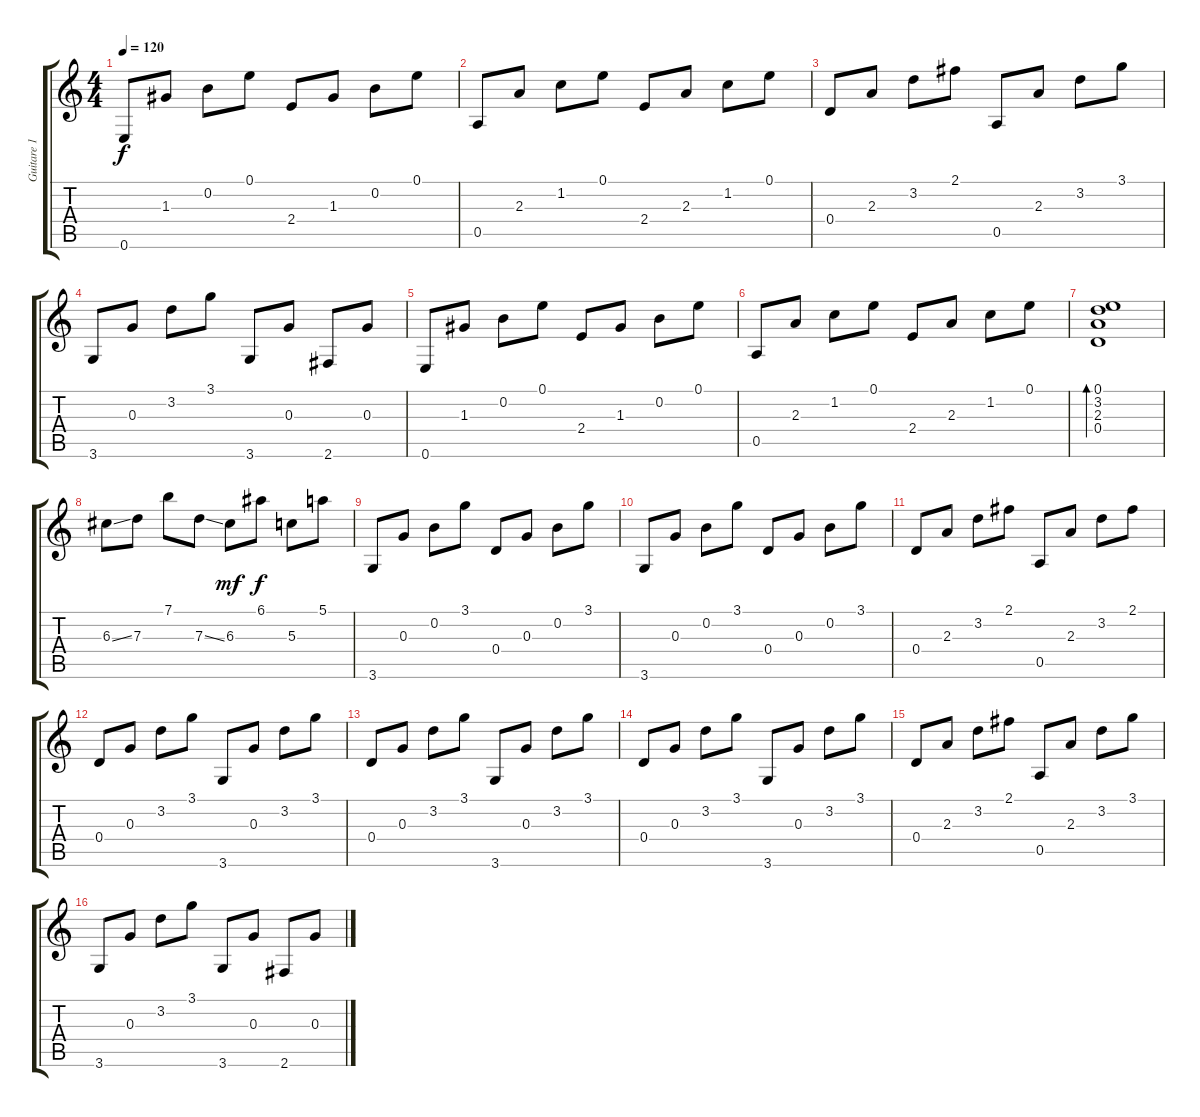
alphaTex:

\track ("Guitare 1" "Guitare 1") {instrument acousticguitarsteel}
\staff {score tabs}
\tuning (E4 B3 G3 D3 A2 E2) {hide}
\ts (4 4)
\tempo 120
\clef g2
\ks c
0.6.8{dy f} 1.3.8 0.2.8 0.1.8 2.4.8 1.3.8 0.2.8 0.1.8 |
0.5.8 2.3.8 1.2.8 0.1.8 2.4.8 2.3.8 1.2.8 0.1.8 |
0.4.8 2.3.8 3.2.8 2.1.8 0.5.8 2.3.8 3.2.8 3.1.8 |
3.6.8 0.3.8 3.2.8 3.1.8 3.6.8 0.3.8 2.6.8 0.3.8 |
0.6.8 1.3.8 0.2.8 0.1.8 2.4.8 1.3.8 0.2.8 0.1.8 |
0.5.8 2.3.8 1.2.8 0.1.8 2.4.8 2.3.8 1.2.8 0.1.8 |
(0.1 3.2 2.3 0.4).1{bd 60} |
6.3{ss}.8 7.3.8 7.1.8 7.3{ss}.8 6.3.8{dy mf} 6.1.8{dy f} 5.3.8 5.1.8 |
3.6.8 0.3.8 0.2.8 3.1.8 0.4.8 0.3.8 0.2.8 3.1.8 |
3.6.8 0.3.8 0.2.8 3.1.8 0.4.8 0.3.8 0.2.8 3.1.8 |
0.4.8 2.3.8 3.2.8 2.1.8 0.5.8 2.3.8 3.2.8 2.1.8 |
0.4.8 0.3.8 3.2.8 3.1.8 3.6.8 0.3.8 3.2.8 3.1.8 |
0.4.8 0.3.8 3.2.8 3.1.8 3.6.8 0.3.8 3.2.8 3.1.8 |
0.4.8 0.3.8 3.2.8 3.1.8 3.6.8 0.3.8 3.2.8 3.1.8 |
0.4.8 2.3.8 3.2.8 2.1.8 0.5.8 2.3.8 3.2.8 3.1.8 |
3.6.8 0.3.8 3.2.8 3.1.8 3.6.8 0.3.8 2.6.8 0.3.8
